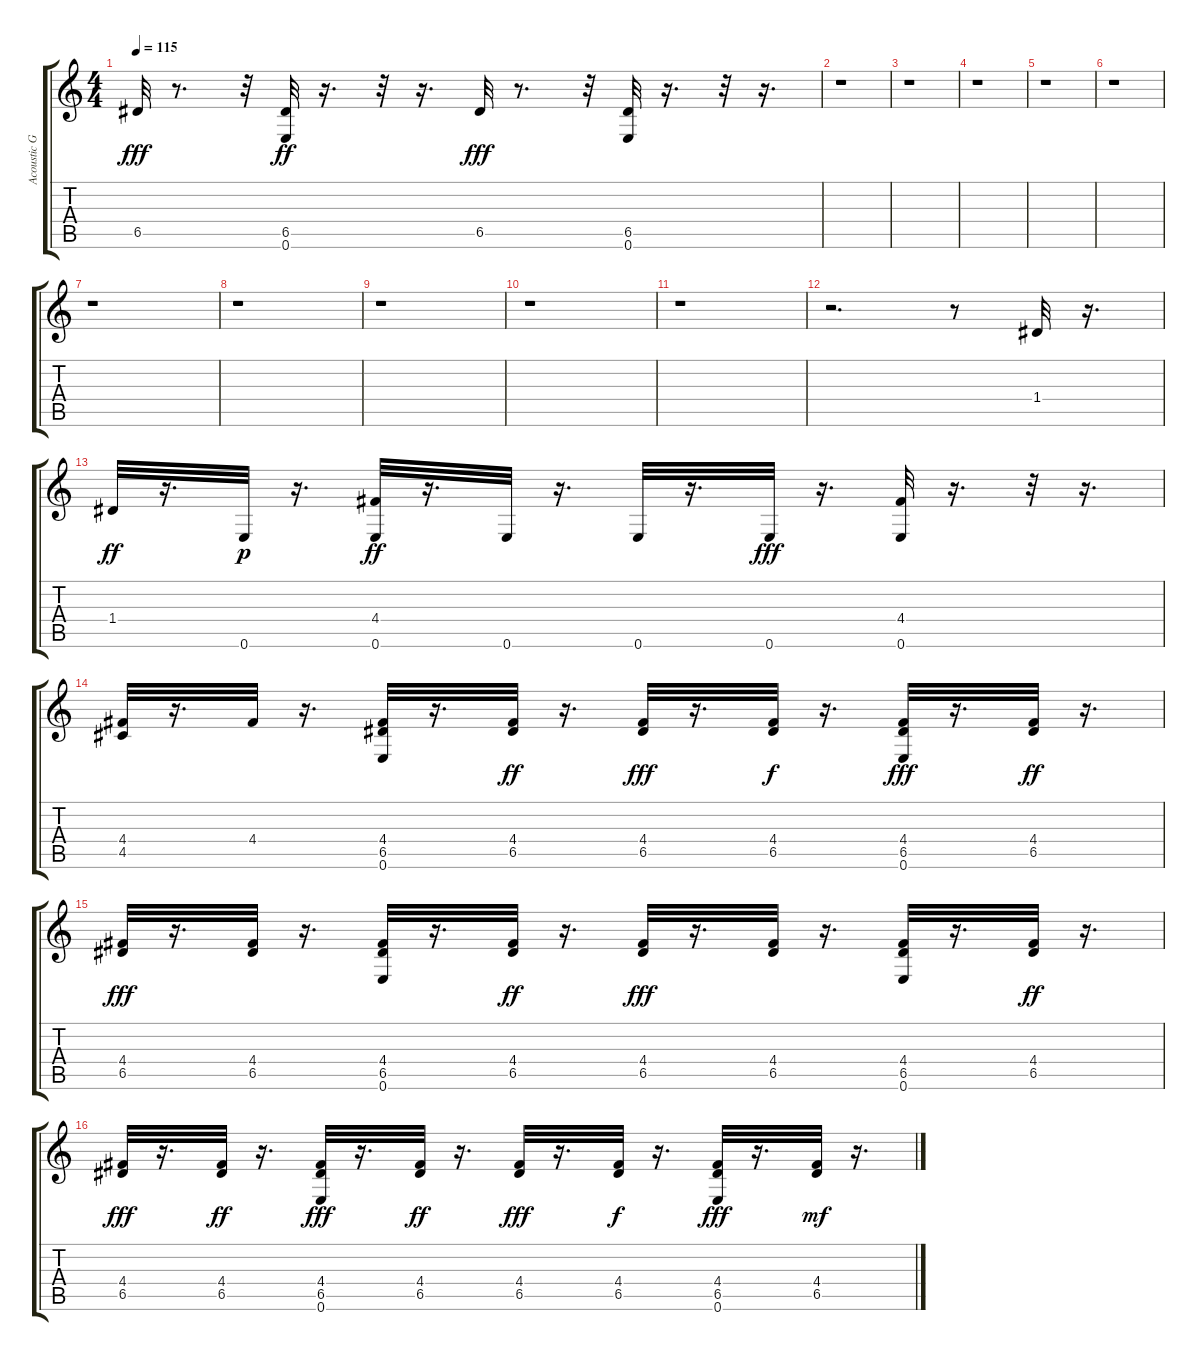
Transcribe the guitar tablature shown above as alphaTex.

\track ("Acoustic Guitar" "Acoustic G") {instrument acousticguitarsteel}
\staff {score tabs}
\tuning (E4 B3 G3 D3 A2 E2) {hide}
\ts (4 4)
\tempo 115
\clef g2
\ks c
6.5.32{dy fff} r.8{d} r.32 (6.5 0.6).32{dy ff} r.16{d} r.32 r.16{d} 6.5.32{dy fff} r.8{d} r.32 (6.5 0.6).32 r.16{d} r.32 r.16{d} |
r.1 |
r.1 |
r.1 |
r.1 |
r.1 |
r.1 |
r.1 |
r.1 |
r.1 |
r.1 |
r.2{d} r.8 1.4.32 r.16{d} |
1.4.32{dy ff} r.16{d} 0.6.32{dy p} r.16{d} (4.4 0.6).32{dy ff} r.16{d} 0.6.32 r.16{d} 0.6.32 r.16{d} 0.6.32{dy fff} r.16{d} (4.4 0.6).32 r.16{d} r.32 r.16{d} |
(4.4 4.5).32 r.16{d} 4.4.32 r.16{d} (4.4 6.5 0.6).32 r.16{d} (4.4 6.5).32{dy ff} r.16{d} (4.4 6.5).32{dy fff} r.16{d} (4.4 6.5).32{dy f} r.16{d} (4.4 6.5 0.6).32{dy fff} r.16{d} (4.4 6.5).32{dy ff} r.16{d} |
(4.4 6.5).32{dy fff} r.16{d} (4.4 6.5).32 r.16{d} (4.4 6.5 0.6).32 r.16{d} (4.4 6.5).32{dy ff} r.16{d} (4.4 6.5).32{dy fff} r.16{d} (4.4 6.5).32 r.16{d} (4.4 6.5 0.6).32 r.16{d} (4.4 6.5).32{dy ff} r.16{d} |
(4.4 6.5).32{dy fff} r.16{d} (4.4 6.5).32{dy ff} r.16{d} (4.4 6.5 0.6).32{dy fff} r.16{d} (4.4 6.5).32{dy ff} r.16{d} (4.4 6.5).32{dy fff} r.16{d} (4.4 6.5).32{dy f} r.16{d} (4.4 6.5 0.6).32{dy fff} r.16{d} (4.4 6.5).32{dy mf} r.16{d}
